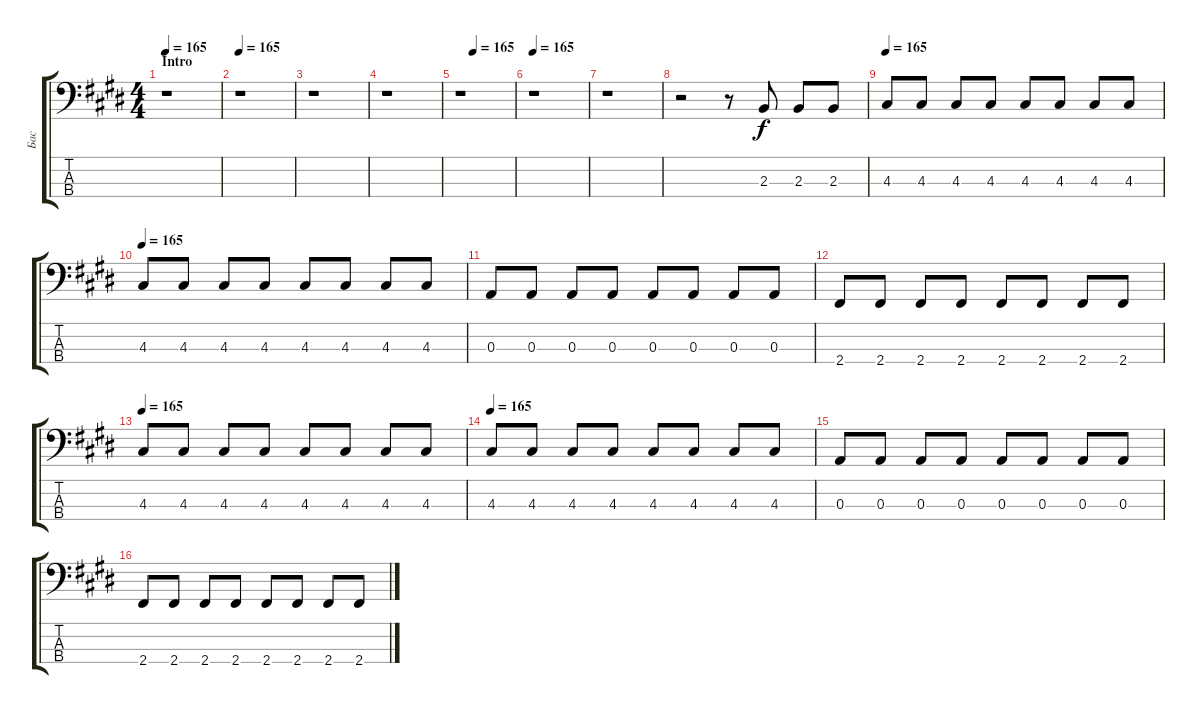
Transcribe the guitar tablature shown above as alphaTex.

\track ("Бас" "Бас") {instrument electricbassfinger}
\staff {score tabs}
\tuning (G2 D2 A1 E1) {hide}
\ts (4 4)
\section ("" "Intro")
\tempo 165
\clef f4
\ks e
r.1{dy f instrument electricbassfinger} |
\tempo 165
r.1 |
r.1 |
r.1 |
\tempo (165 0.25)
r.1 |
\tempo 165
r.1 |
r.1 |
r.2 r.8 2.3.8 2.3.8 2.3.8 |
\tempo 165
4.3.8 4.3.8 4.3.8 4.3.8 4.3.8 4.3.8 4.3.8 4.3.8 |
\tempo 165
4.3.8 4.3.8 4.3.8 4.3.8 4.3.8 4.3.8 4.3.8 4.3.8 |
0.3.8 0.3.8 0.3.8 0.3.8 0.3.8 0.3.8 0.3.8 0.3.8 |
2.4.8 2.4.8 2.4.8 2.4.8 2.4.8 2.4.8 2.4.8 2.4.8 |
\tempo 165
4.3.8 4.3.8 4.3.8 4.3.8 4.3.8 4.3.8 4.3.8 4.3.8 |
\tempo 165
4.3.8 4.3.8 4.3.8 4.3.8 4.3.8 4.3.8 4.3.8 4.3.8 |
0.3.8 0.3.8 0.3.8 0.3.8 0.3.8 0.3.8 0.3.8 0.3.8 |
2.4.8 2.4.8 2.4.8 2.4.8 2.4.8 2.4.8 2.4.8 2.4.8
